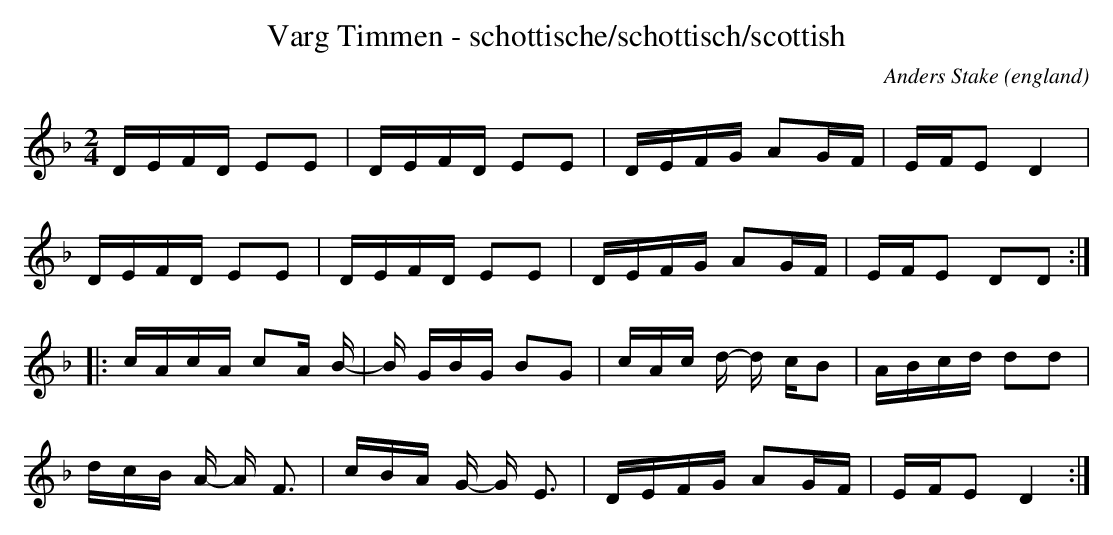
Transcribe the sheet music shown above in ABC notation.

X:1
T:Varg Timmen - schottische/schottisch/scottish
O:england
C:Anders Stake
M:2/4
L:1/16
K:Dm
DEFD E2E2|DEFD E2E2|DEFG A2GF|EFE2D4|
DEFD E2E2|DEFD E2E2|DEFG A2GF|EFE2 D2D2:|
|:cAcA c2A B-|B GBG B2G2|cAc d- d cB2|ABcd d2d2|
dcB A- A F3|cBA G- G E3|DEFG A2GF|EFE2D4:|
